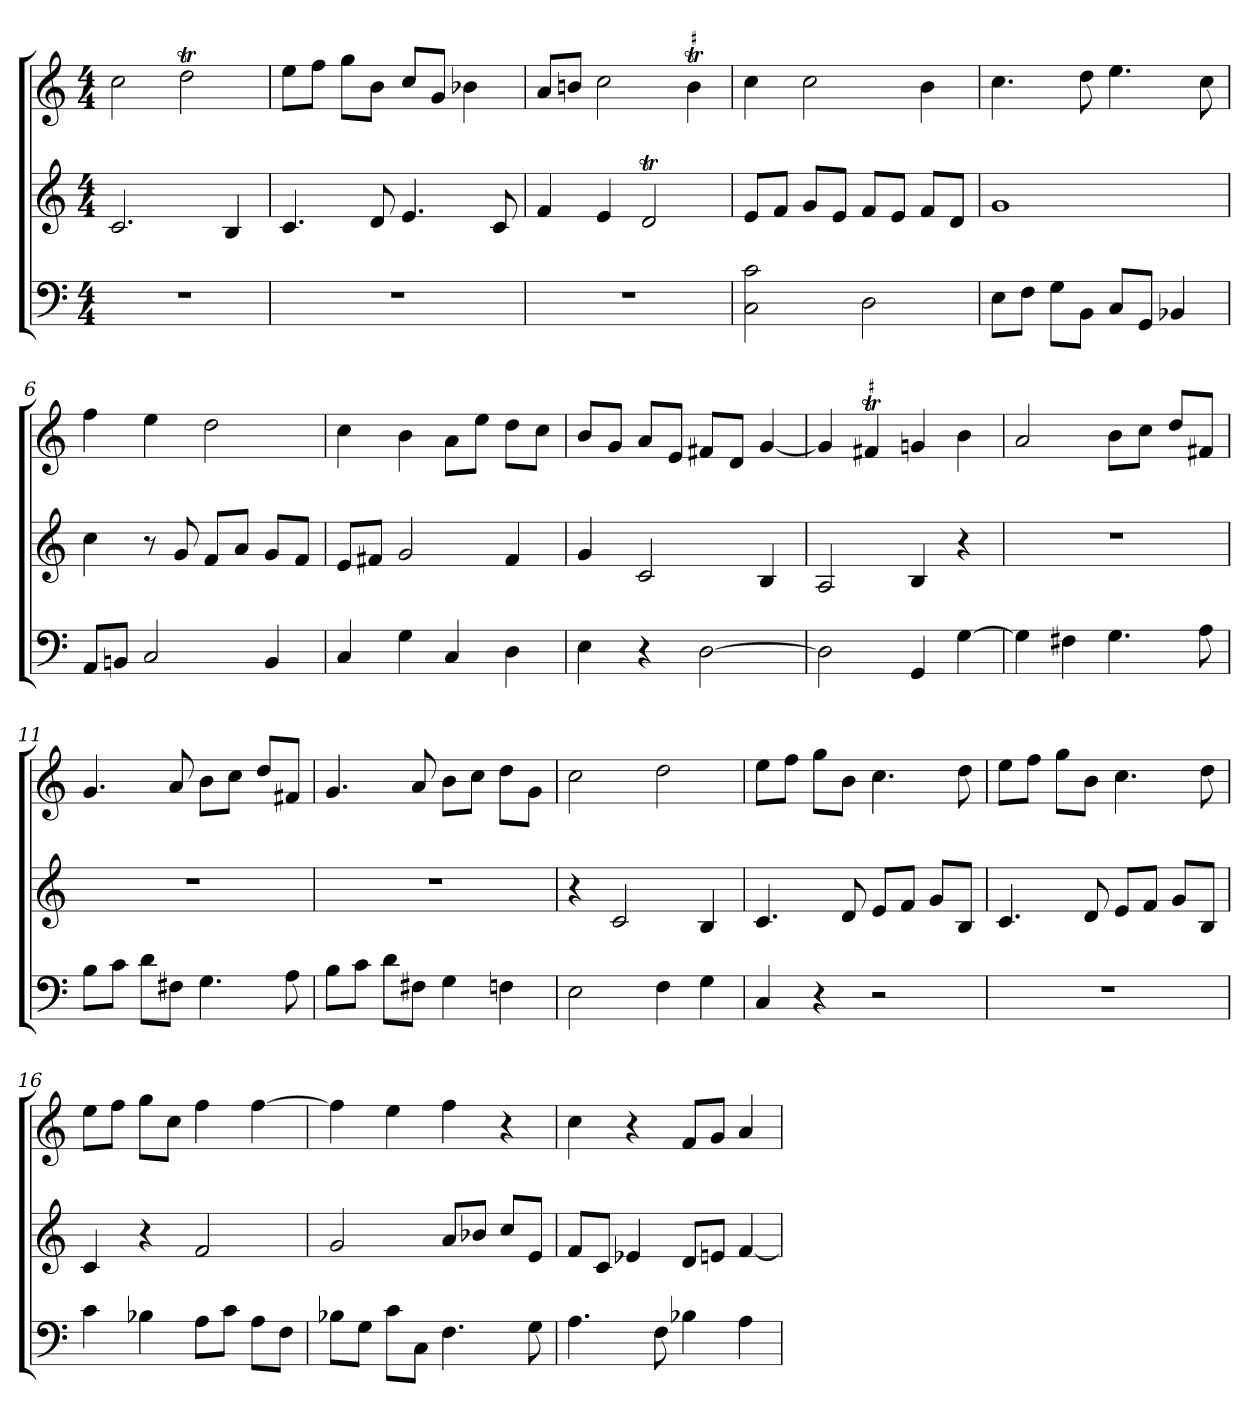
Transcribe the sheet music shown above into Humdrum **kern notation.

**kern	**kern	**kern
*part3	*part2	*part1
*staff3	*staff2	*staff1
*M4/4	*M4/4	*M4/4
=1	=1	=1
1r	2.c	2cc
.	.	2ddT
.	4B	.
=2	=2	=2
1r	4.c	8eeL
.	.	8ffJ
.	.	8ggL
.	8d	8bJ
.	4.e	8ccL
.	.	8gJ
.	.	4b-X
.	8c	.
=3	=3	=3
1r	4f	8aL
.	.	8bnJ
.	4e	2cc
.	2dT	.
!	!	!LO:TR:acc=#
.	.	4bT
=4	=4	=4
2C 2c	8eL	4cc
.	8fJ	.
.	8gL	2cc
.	8eJ	.
2D	8fL	.
.	8eJ	.
.	8fL	4b
.	8dJ	.
=5	=5	=5
8EL	1g	4.cc
8FJ	.	.
8GL	.	.
8BBJ	.	8dd
8CL	.	4.ee
8GGJ	.	.
4BB-X	.	.
.	.	8cc
=6	=6	=6
8AAL	4cc	4ff
8BBnJ	.	.
2C	8r	4ee
.	8g	.
.	8fL	2dd
.	8aJ	.
4BB	8gL	.
.	8fJ	.
=7	=7	=7
4C	8eL	4cc
.	8f#XJ	.
4G	2g	4b
4C	.	8aL
.	.	8eeJ
4D	4f#	8ddL
.	.	8ccJ
=8	=8	=8
4E	4g	8bL
.	.	8gJ
4r	2c	8aL
.	.	8eJ
[2D	.	8f#XL
.	.	8dJ
.	4B	[4g
=9	=9	=9
2D]	2A	4g]
!	!	!LO:TR:acc=#
.	.	4f#XT
4GG	4B	4gn
[4G	4r	4b
=10	=10	=10
4G]	1r	2a
4F#X	.	.
4.G	.	8bL
.	.	8ccJ
.	.	8ddL
8A	.	8f#XJ
=11	=11	=11
8BL	1r	4.g
8cJ	.	.
8dL	.	.
8F#XJ	.	8a
4.G	.	8bL
.	.	8ccJ
.	.	8ddL
8A	.	8f#XJ
=12	=12	=12
8BL	1r	4.g
8cJ	.	.
8dL	.	.
8F#XJ	.	8a
4G	.	8bL
.	.	8ccJ
4Fn	.	8ddL
.	.	8gJ
=13	=13	=13
2E	4r	2cc
.	2c	.
4F	.	2dd
4G	4B	.
=14	=14	=14
4C	4.c	8eeL
.	.	8ffJ
4r	.	8ggL
.	8d	8bJ
2r	8eL	4.cc
.	8fJ	.
.	8gL	.
.	8BJ	8dd
=15	=15	=15
1r	4.c	8eeL
.	.	8ffJ
.	.	8ggL
.	8d	8bJ
.	8eL	4.cc
.	8fJ	.
.	8gL	.
.	8BJ	8dd
=16	=16	=16
4c	4c	8eeL
.	.	8ffJ
4B-X	4r	8ggL
.	.	8ccJ
8AL	2f	4ff
8cJ	.	.
8AL	.	[4ff
8FJ	.	.
=17	=17	=17
8B-XL	2g	4ff]
8GJ	.	.
8cL	.	4ee
8CJ	.	.
4.F	8aL	4ff
.	8b-XJ	.
.	8ccL	4r
8G	8eJ	.
=18	=18	=18
4.A	8fL	4cc
.	8cJ	.
.	4e-X	4r
8F	.	.
4B-X	8dL	8fL
.	8enJ	8gJ
4A	[4f	4a
=	=	=
*-	*-	*-
